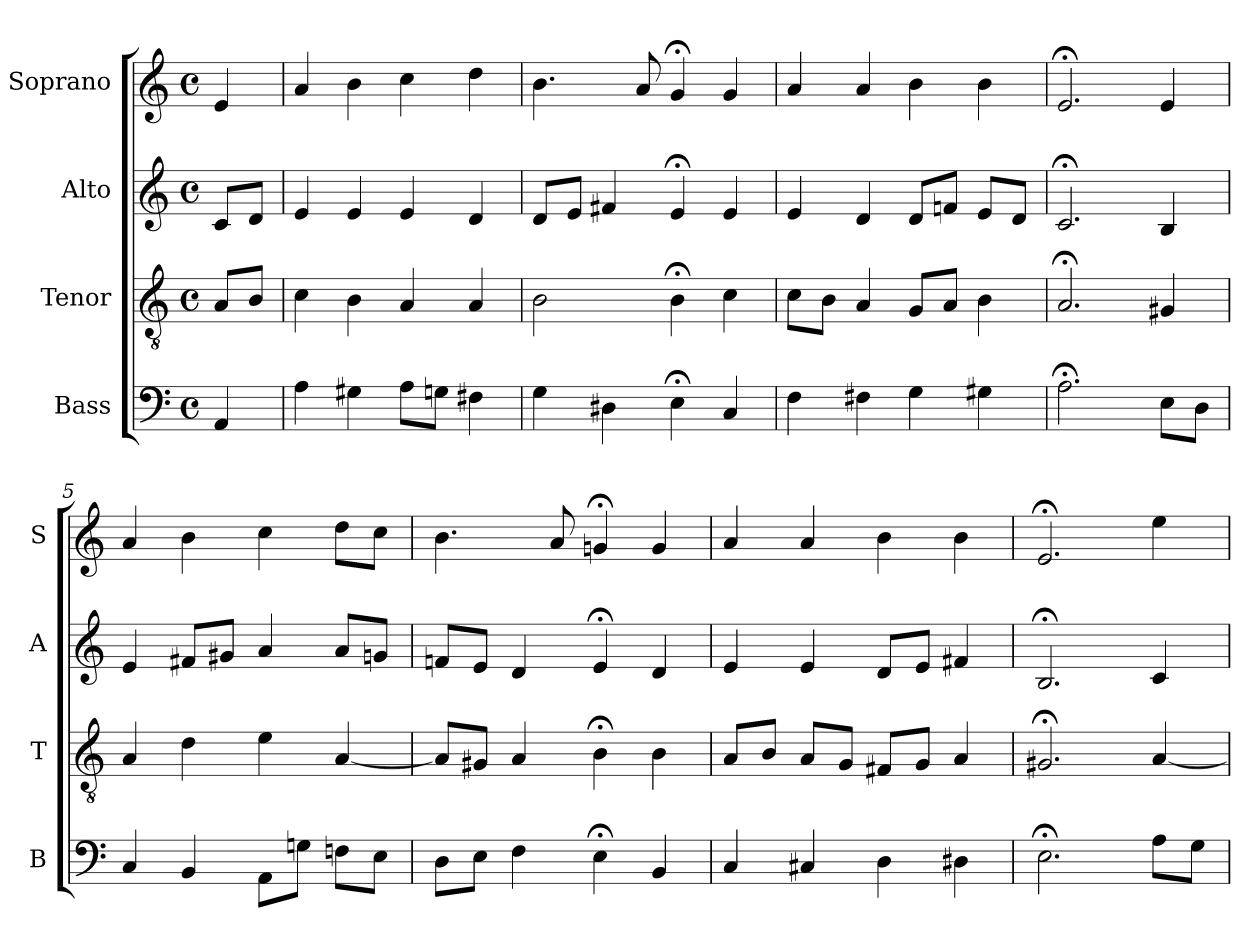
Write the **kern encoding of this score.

**kern	**kern	**kern	**kern
*part4	*part3	*part2	*part1
*staff4	*staff3	*staff2	*staff1
*I"Bass	*I"Tenor	*I"Alto	*I"Soprano
*I'B	*I'T	*I'A	*I'S
*clefF4	*clefGv2	*clefG2	*clefG2
*k[]	*k[]	*k[]	*k[]
*a:	*a:	*a:	*a:
*M4/4	*M4/4	*M4/4	*M4/4
*met(c)	*met(c)	*met(c)	*met(c)
*MM100	*MM100	*MM100	*MM100
=	=	=	=
4AA	8AL	8cL	4e
.	8BJ	8dJ	.
=1	=1	=1	=1
4A	4c	4e	4a
4G#X	4B	4e	4b
8AL	4A	4e	4cc
8GnJ	.	.	.
4F#X	4A	4d	4dd
=2	=2	=2	=2
4G	2B	8dL	4.b
.	.	8eJ	.
4D#X	.	4f#X	.
.	.	.	8a
4E;<	4B;<	4e;<	4g;<
4C	4c	4e	4g
=3	=3	=3	=3
4F	8cL	4e	4a
.	8BJ	.	.
4F#X	4A	4d	4a
4G	8GL	8dL	4b
.	8AJ	8fnJ	.
4G#X	4B	8eL	4b
.	.	8dJ	.
=4	=4	=4	=4
2.A;<	2.A;<	2.c;<	2.e;<
8EL	4G#X	4B	4e
8DJ	.	.	.
=5	=5	=5	=5
4C	4A	4e	4a
4BB	4d	8f#XL	4b
.	.	8g#XJ	.
8AAL	4e	4a	4cc
8GnJ	.	.	.
8FnL	[4A	8aL	8ddL
8EJ	.	8gnJ	8ccJ
=6	=6	=6	=6
8DL	8AL]	8fnL	4.b
8EJ	8G#XJ	8eJ	.
4F	4A	4d	.
.	.	.	8a
4E;<	4B;<	4e;<	4gn;<
4BB	4B	4d	4g
=7	=7	=7	=7
4C	8AL	4e	4a
.	8BJ	.	.
4C#X	8AL	4e	4a
.	8GJ	.	.
4D	8F#XL	8dL	4b
.	8GJ	8eJ	.
4D#X	4A	4f#X	4b
=8	=8	=8	=8
2.E;<i	2.G#X;<i	2.B;<	2.e;<
8AiL	[4Ai	4c	4ee
8GJ	.	.	.
=	=	=	=
*-	*-	*-	*-
